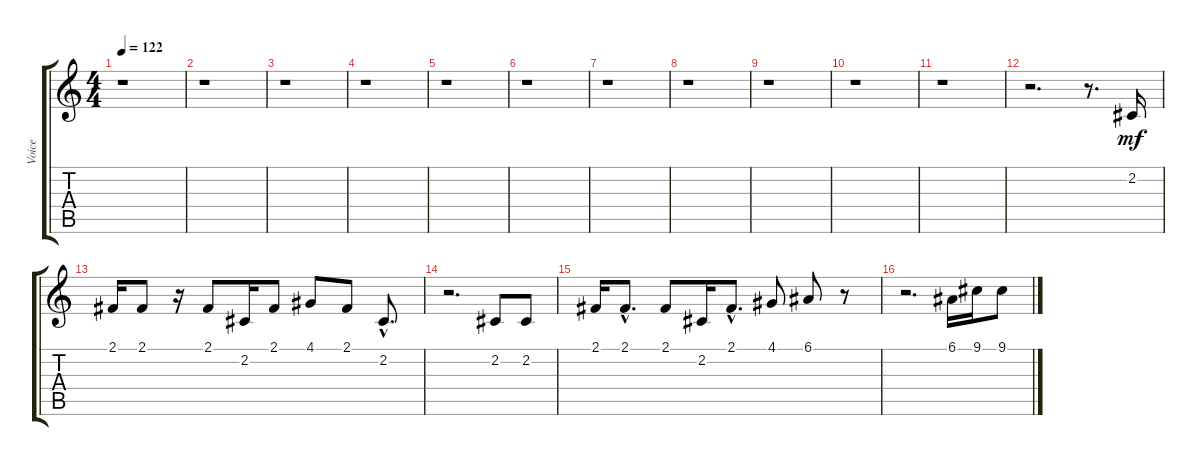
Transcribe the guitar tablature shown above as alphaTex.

\track ("Voice" "Voice") {instrument synthvoice}
\staff {score tabs}
\tuning (E4 B3 G3 D3 A2 E2) {hide}
\ts (4 4)
\tempo 122
\clef g2
\ks c
r.1{dy mf instrument synthvoice} |
r.1 |
r.1 |
r.1 |
r.1 |
r.1 |
r.1 |
r.1 |
r.1 |
r.1 |
r.1 |
r.2{d} r.8{d} 2.2.16 |
2.1.16 2.1.8 r.16 2.1.8 2.2.16 2.1.8 4.1.8 2.1.8 2.2{hac}.8{d} |
r.2{d} 2.2.8 2.2.8 |
2.1.16 2.1{hac}.8{d} 2.1.8 2.2.16 2.1{hac}.8{d} 4.1.8 6.1.8 r.8 |
r.2{d} 6.1.16 9.1.16 9.1.8
